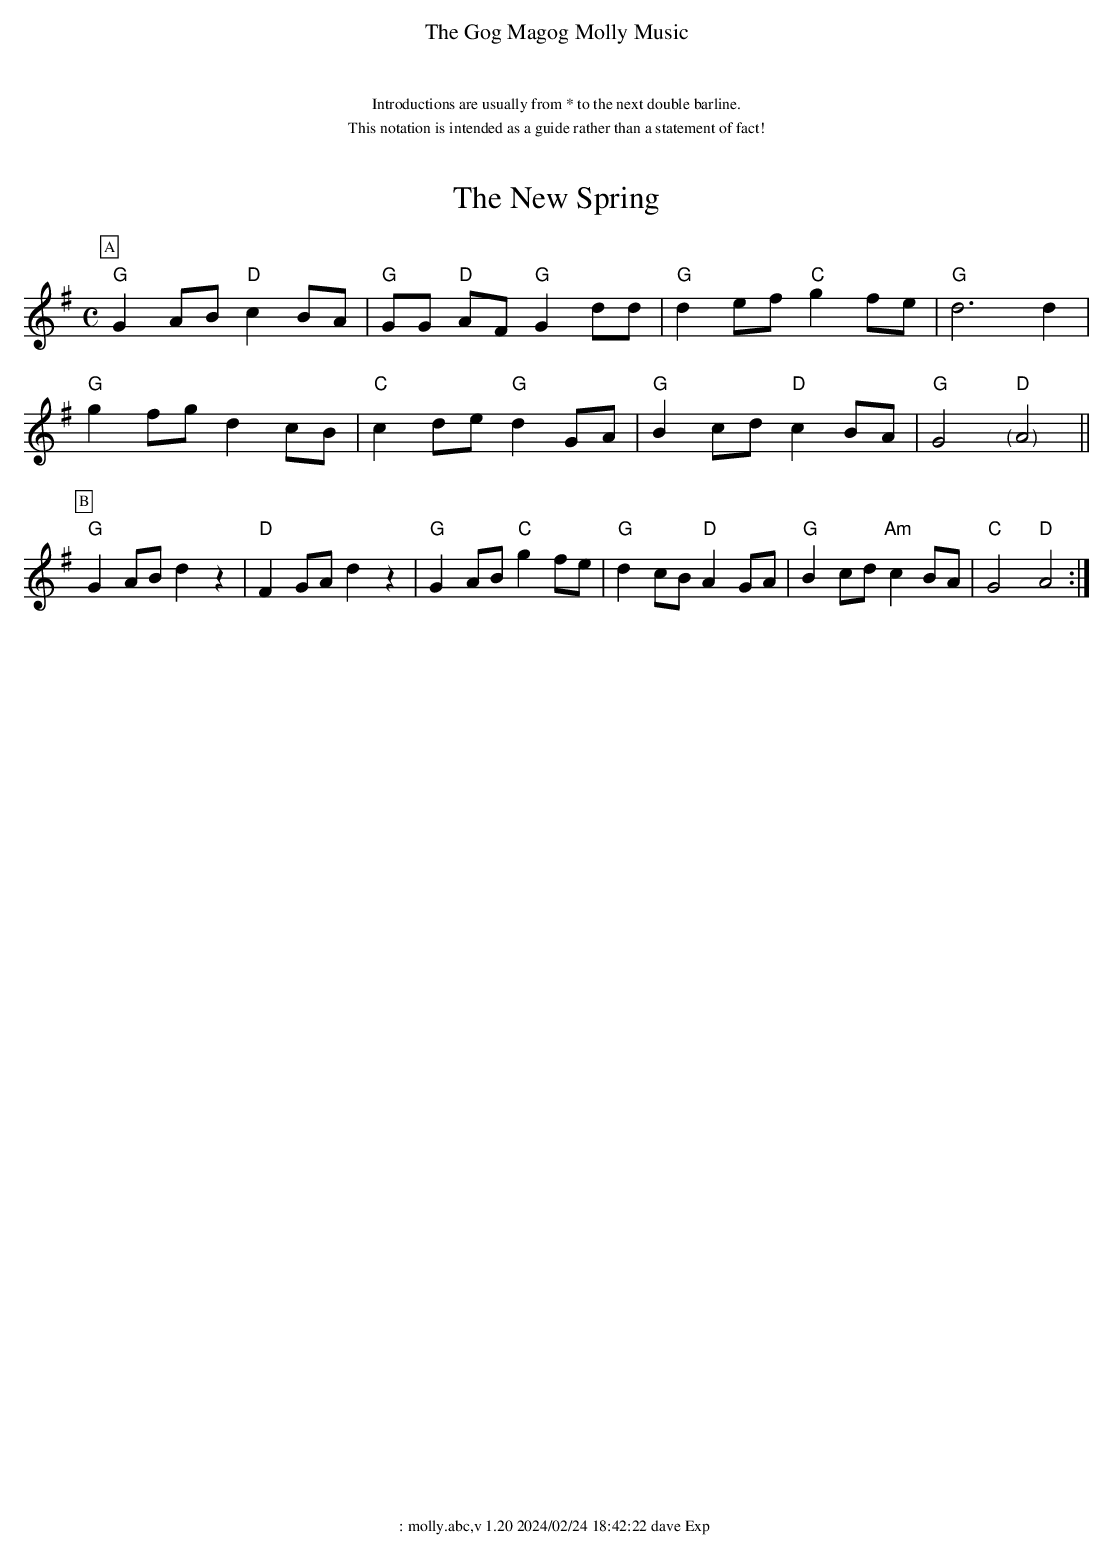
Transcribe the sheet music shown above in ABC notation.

X:1
T:The New Spring
M:C
L:1/8
K:G
P:A
"G"G2AB "D"c2BA|"G"GG "D"AF "G"G2dd|"G"d2ef "C"g2fe|"G"d6 d2|
"G"g2fg d2cB|"C"c2de "G"d2GA|"G"B2cd "D"c2BA|"G"G4 "<("">)""D"A4||
P:B
"G"G2AB d2z2|"D"F2GA d2z2|"G"G2AB "C"g2fe|"G"d2cB "D"A2GA|"G"B2cd "Am"c2BA|"C"G4 "D"A4:|
